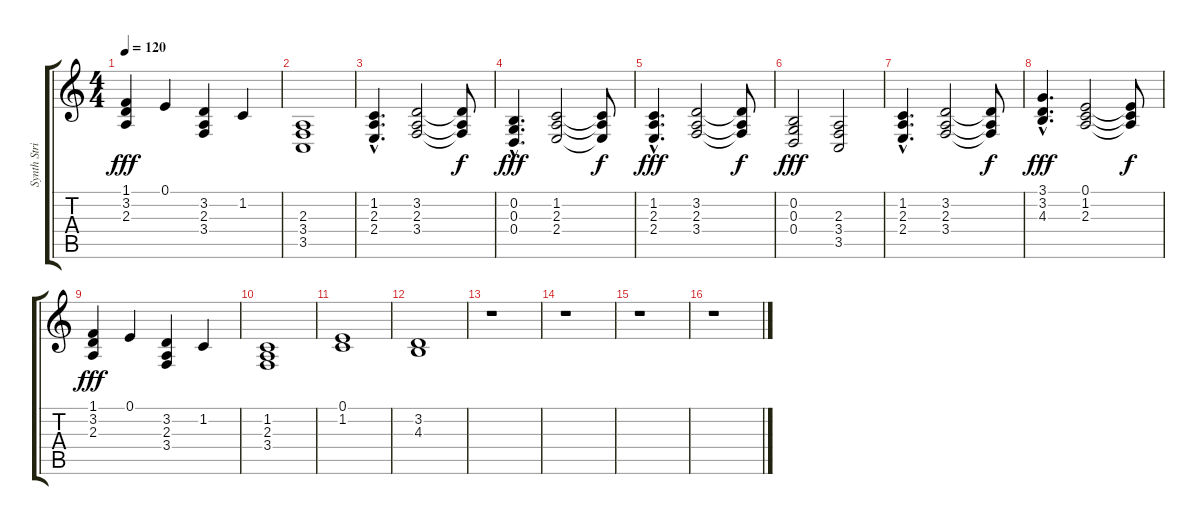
\track ("Synth Strings 1" "Synth Stri") {instrument synthstrings1}
\staff {score tabs}
\tuning (E4 B3 G3 D3 A2 E2) {hide}
\ts (4 4)
\tempo 120
\clef g2
\ks c
(1.1 3.2 2.3).4{dy fff} 0.1.4 (3.2 2.3 3.4).4 1.2.4 |
(2.3 3.4 3.5).1 |
(1.2{hac} 2.3{hac} 2.4{hac}).4{d} (3.2 2.3 3.4).2 (3.2{t} 2.3{t} 3.4{t}).8{dy f} |
(0.2{hac} 0.3{hac} 0.4{hac}).4{d dy fff} (1.2 2.3 2.4).2 (1.2{t} 2.3{t} 2.4{t}).8{dy f} |
(1.2{hac} 2.3{hac} 2.4{hac}).4{d dy fff} (3.2 2.3 3.4).2 (3.2{t} 2.3{t} 3.4{t}).8{dy f} |
(0.2 0.3 0.4).2{dy fff} (2.3 3.4 3.5).2 |
(1.2{hac} 2.3{hac} 2.4{hac}).4{d} (3.2 2.3 3.4).2 (3.2{t} 2.3{t} 3.4{t}).8{dy f} |
(3.1{hac} 3.2{hac} 4.3{hac}).4{d dy fff} (0.1 1.2 2.3).2 (0.1{t} 1.2{t} 2.3{t}).8{dy f} |
(1.1 3.2 2.3).4{dy fff} 0.1.4 (3.2 2.3 3.4).4 1.2.4 |
(1.2 2.3 3.4).1 |
(0.1 1.2).1 |
(3.2 4.3).1 |
r.1 |
r.1 |
r.1 |
r.1
